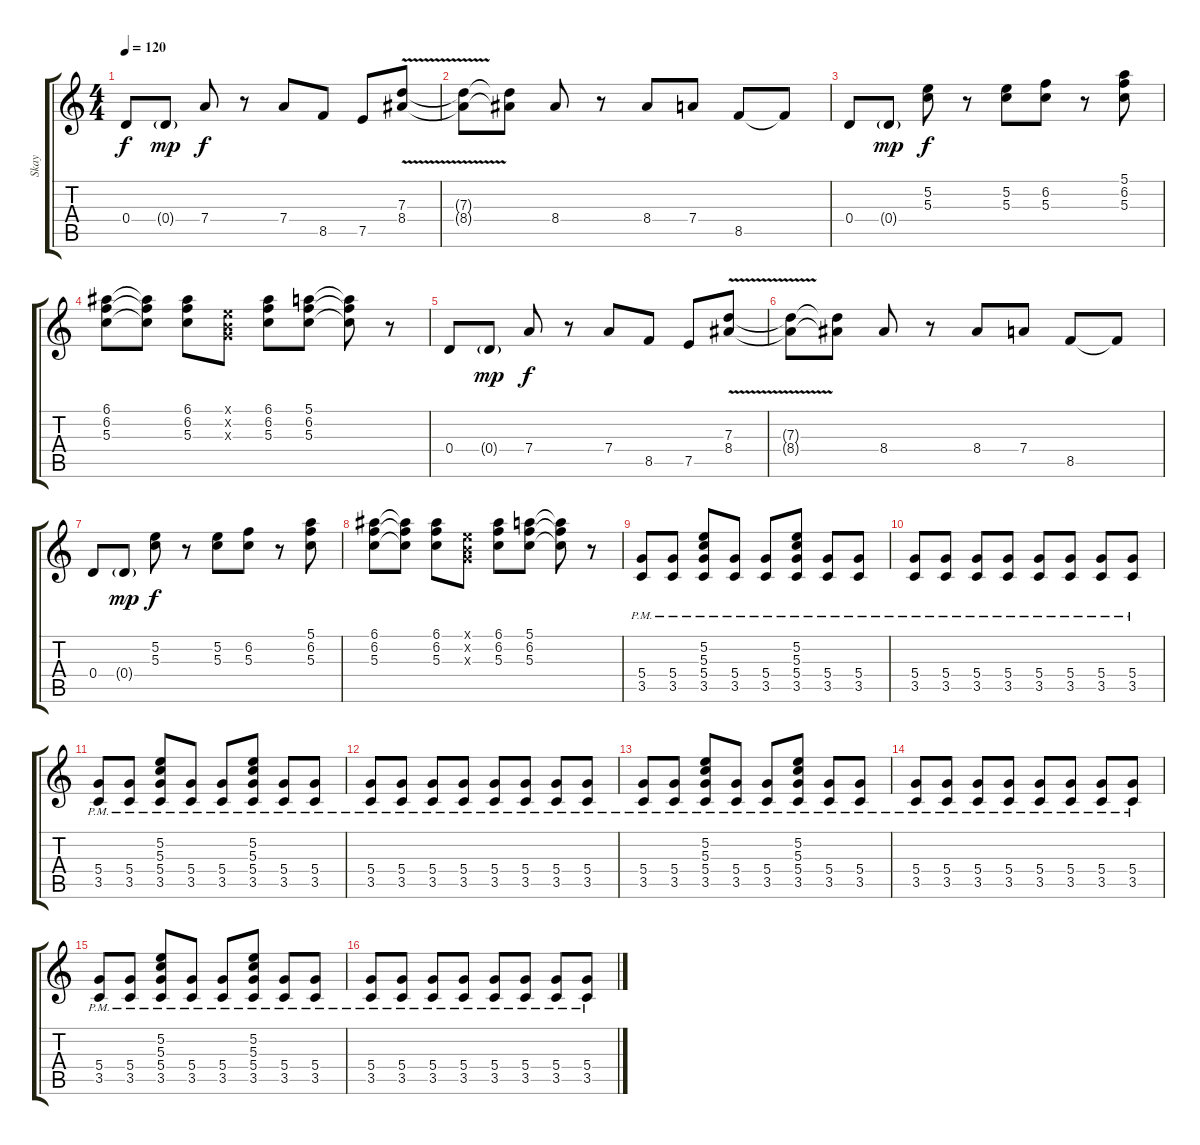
\track ("Skay" "Skay") {instrument electricguitarclean}
\staff {score tabs}
\tuning (E4 B3 G3 D3 A2 E2) {hide}
\ts (4 4)
\tempo 120
\clef g2
\ks c
0.4.8{dy f} 0.4{g}.8{dy mp} 7.4.8{dy f} r.8 7.4.8 8.5.8 7.5.8 (7.3{v} 8.4{v}).8 |
(7.3{t} 8.4{t}).8 (7.3{t} 8.4{t}).8 8.4.8 r.8 8.4.8 7.4.8 8.5.8 8.5{t}.8 |
0.4.8 0.4{g}.8{dy mp} (5.2 5.3).8{dy f} r.8 (5.2 5.3).8 (6.2 5.3).8 r.8 (5.1 6.2 5.3).8 |
(6.1 6.2 5.3).8 (6.1{t} 6.2{t} 5.3{t}).8 (6.1 6.2 5.3).8 (0.1{x} 0.2{x} 0.3{x}).8 (6.1 6.2 5.3).8 (5.1 6.2 5.3).8 (5.1{t} 6.2{t} 5.3{t}).8 r.8 |
0.4.8 0.4{g}.8{dy mp} 7.4.8{dy f} r.8 7.4.8 8.5.8 7.5.8 (7.3{v} 8.4{v}).8 |
(7.3{t} 8.4{t}).8 (7.3{t} 8.4{t}).8 8.4.8 r.8 8.4.8 7.4.8 8.5.8 8.5{t}.8 |
0.4.8 0.4{g}.8{dy mp} (5.2 5.3).8{dy f} r.8 (5.2 5.3).8 (6.2 5.3).8 r.8 (5.1 6.2 5.3).8 |
(6.1 6.2 5.3).8 (6.1{t} 6.2{t} 5.3{t}).8 (6.1 6.2 5.3).8 (0.1{x} 0.2{x} 0.3{x}).8 (6.1 6.2 5.3).8 (5.1 6.2 5.3).8 (5.1{t} 6.2{t} 5.3{t}).8 r.8 |
(5.4{pm} 3.5{pm}).8 (5.4{pm} 3.5{pm}).8 (5.2 5.3 5.4{pm} 3.5{pm}).8 (5.4{pm} 3.5{pm}).8 (5.4{pm} 3.5{pm}).8 (5.2 5.3 5.4{pm} 3.5{pm}).8 (5.4{pm} 3.5{pm}).8 (5.4{pm} 3.5{pm}).8 |
(5.4{pm} 3.5{pm}).8 (5.4{pm} 3.5{pm}).8 (5.4{pm} 3.5{pm}).8 (5.4{pm} 3.5{pm}).8 (5.4{pm} 3.5{pm}).8 (5.4{pm} 3.5{pm}).8 (5.4{pm} 3.5{pm}).8 (5.4{pm} 3.5{pm}).8 |
(5.4{pm} 3.5{pm}).8 (5.4{pm} 3.5{pm}).8 (5.2 5.3 5.4{pm} 3.5{pm}).8 (5.4{pm} 3.5{pm}).8 (5.4{pm} 3.5{pm}).8 (5.2 5.3 5.4{pm} 3.5{pm}).8 (5.4{pm} 3.5{pm}).8 (5.4{pm} 3.5{pm}).8 |
(5.4{pm} 3.5{pm}).8 (5.4{pm} 3.5{pm}).8 (5.4{pm} 3.5{pm}).8 (5.4{pm} 3.5{pm}).8 (5.4{pm} 3.5{pm}).8 (5.4{pm} 3.5{pm}).8 (5.4{pm} 3.5{pm}).8 (5.4{pm} 3.5{pm}).8 |
(5.4{pm} 3.5{pm}).8 (5.4{pm} 3.5{pm}).8 (5.2 5.3 5.4{pm} 3.5{pm}).8 (5.4{pm} 3.5{pm}).8 (5.4{pm} 3.5{pm}).8 (5.2 5.3 5.4{pm} 3.5{pm}).8 (5.4{pm} 3.5{pm}).8 (5.4{pm} 3.5{pm}).8 |
(5.4{pm} 3.5{pm}).8 (5.4{pm} 3.5{pm}).8 (5.4{pm} 3.5{pm}).8 (5.4{pm} 3.5{pm}).8 (5.4{pm} 3.5{pm}).8 (5.4{pm} 3.5{pm}).8 (5.4{pm} 3.5{pm}).8 (5.4{pm} 3.5{pm}).8 |
(5.4{pm} 3.5{pm}).8 (5.4{pm} 3.5{pm}).8 (5.2 5.3 5.4{pm} 3.5{pm}).8 (5.4{pm} 3.5{pm}).8 (5.4{pm} 3.5{pm}).8 (5.2 5.3 5.4{pm} 3.5{pm}).8 (5.4{pm} 3.5{pm}).8 (5.4{pm} 3.5{pm}).8 |
(5.4{pm} 3.5{pm}).8 (5.4{pm} 3.5{pm}).8 (5.4{pm} 3.5{pm}).8 (5.4{pm} 3.5{pm}).8 (5.4{pm} 3.5{pm}).8 (5.4{pm} 3.5{pm}).8 (5.4{pm} 3.5{pm}).8 (5.4{pm} 3.5{pm}).8
